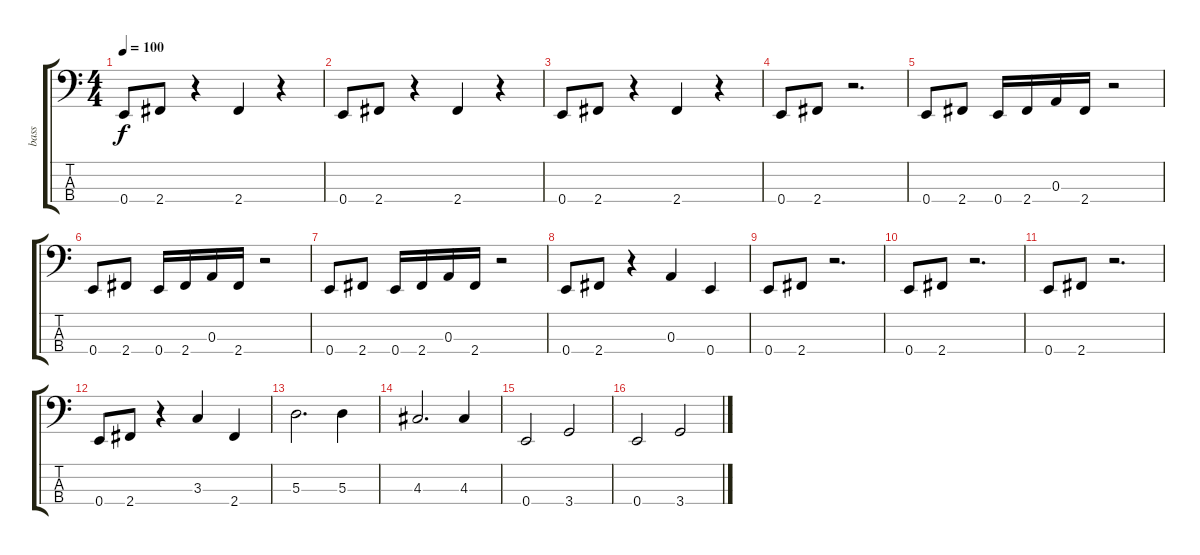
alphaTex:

\track ("bass" "bass") {instrument electricbassfinger}
\staff {score tabs}
\tuning (G2 D2 A1 E1) {hide}
\ts (4 4)
\tempo 100
\clef f4
\ks c
0.4.8{dy f} 2.4.8 r.4 2.4.4 r.4 |
0.4.8 2.4.8 r.4 2.4.4 r.4 |
0.4.8 2.4.8 r.4 2.4.4 r.4 |
0.4.8 2.4.8 r.2{d} |
0.4.8 2.4.8 0.4.16 2.4.16 0.3.16 2.4.16 r.2 |
0.4.8 2.4.8 0.4.16 2.4.16 0.3.16 2.4.16 r.2 |
0.4.8 2.4.8 0.4.16 2.4.16 0.3.16 2.4.16 r.2 |
0.4.8 2.4.8 r.4 0.3.4 0.4.4 |
0.4.8 2.4.8 r.2{d} |
0.4.8 2.4.8 r.2{d} |
0.4.8 2.4.8 r.2{d} |
0.4.8 2.4.8 r.4 3.3.4 2.4.4 |
5.3.2{d} 5.3.4 |
4.3.2{d} 4.3.4 |
0.4.2 3.4.2 |
0.4.2 3.4.2
